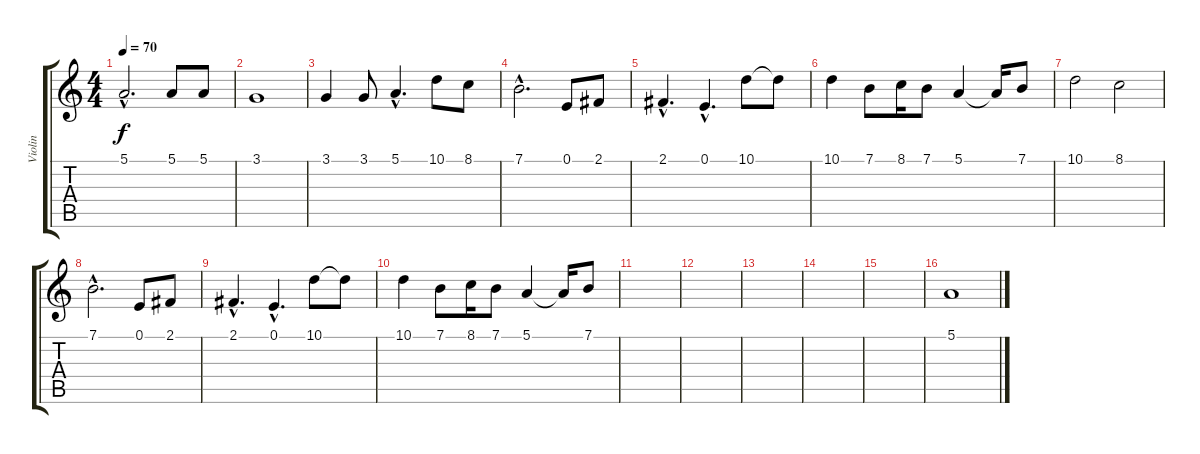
\track ("Violin" "Violin") {instrument tremolostrings}
\staff {score tabs}
\tuning (E4 B3 G3 D3 A2 E2) {hide}
\ts (4 4)
\tempo 70
\clef g2
\ks c
5.1{hac}.2{d dy f} 5.1.8 5.1.8 |
3.1.1 |
3.1.4 3.1.8 5.1{hac}.4{d} 10.1.8 8.1.8 |
7.1{hac}.2{d} 0.1.8 2.1.8 |
2.1{hac}.4{d} 0.1{hac}.4{d} 10.1.8 10.1{t}.8 |
10.1.4 7.1.8 8.1.16 7.1.8 5.1.4 5.1{t}.16 7.1.8 |
10.1.2 8.1.2 |
7.1{hac}.2{d} 0.1.8 2.1.8 |
2.1{hac}.4{d} 0.1{hac}.4{d} 10.1.8 10.1{t}.8 |
10.1.4 7.1.8 8.1.16 7.1.8 5.1.4 5.1{t}.16 7.1.8 |
|
|
|
|
|
5.1.1
